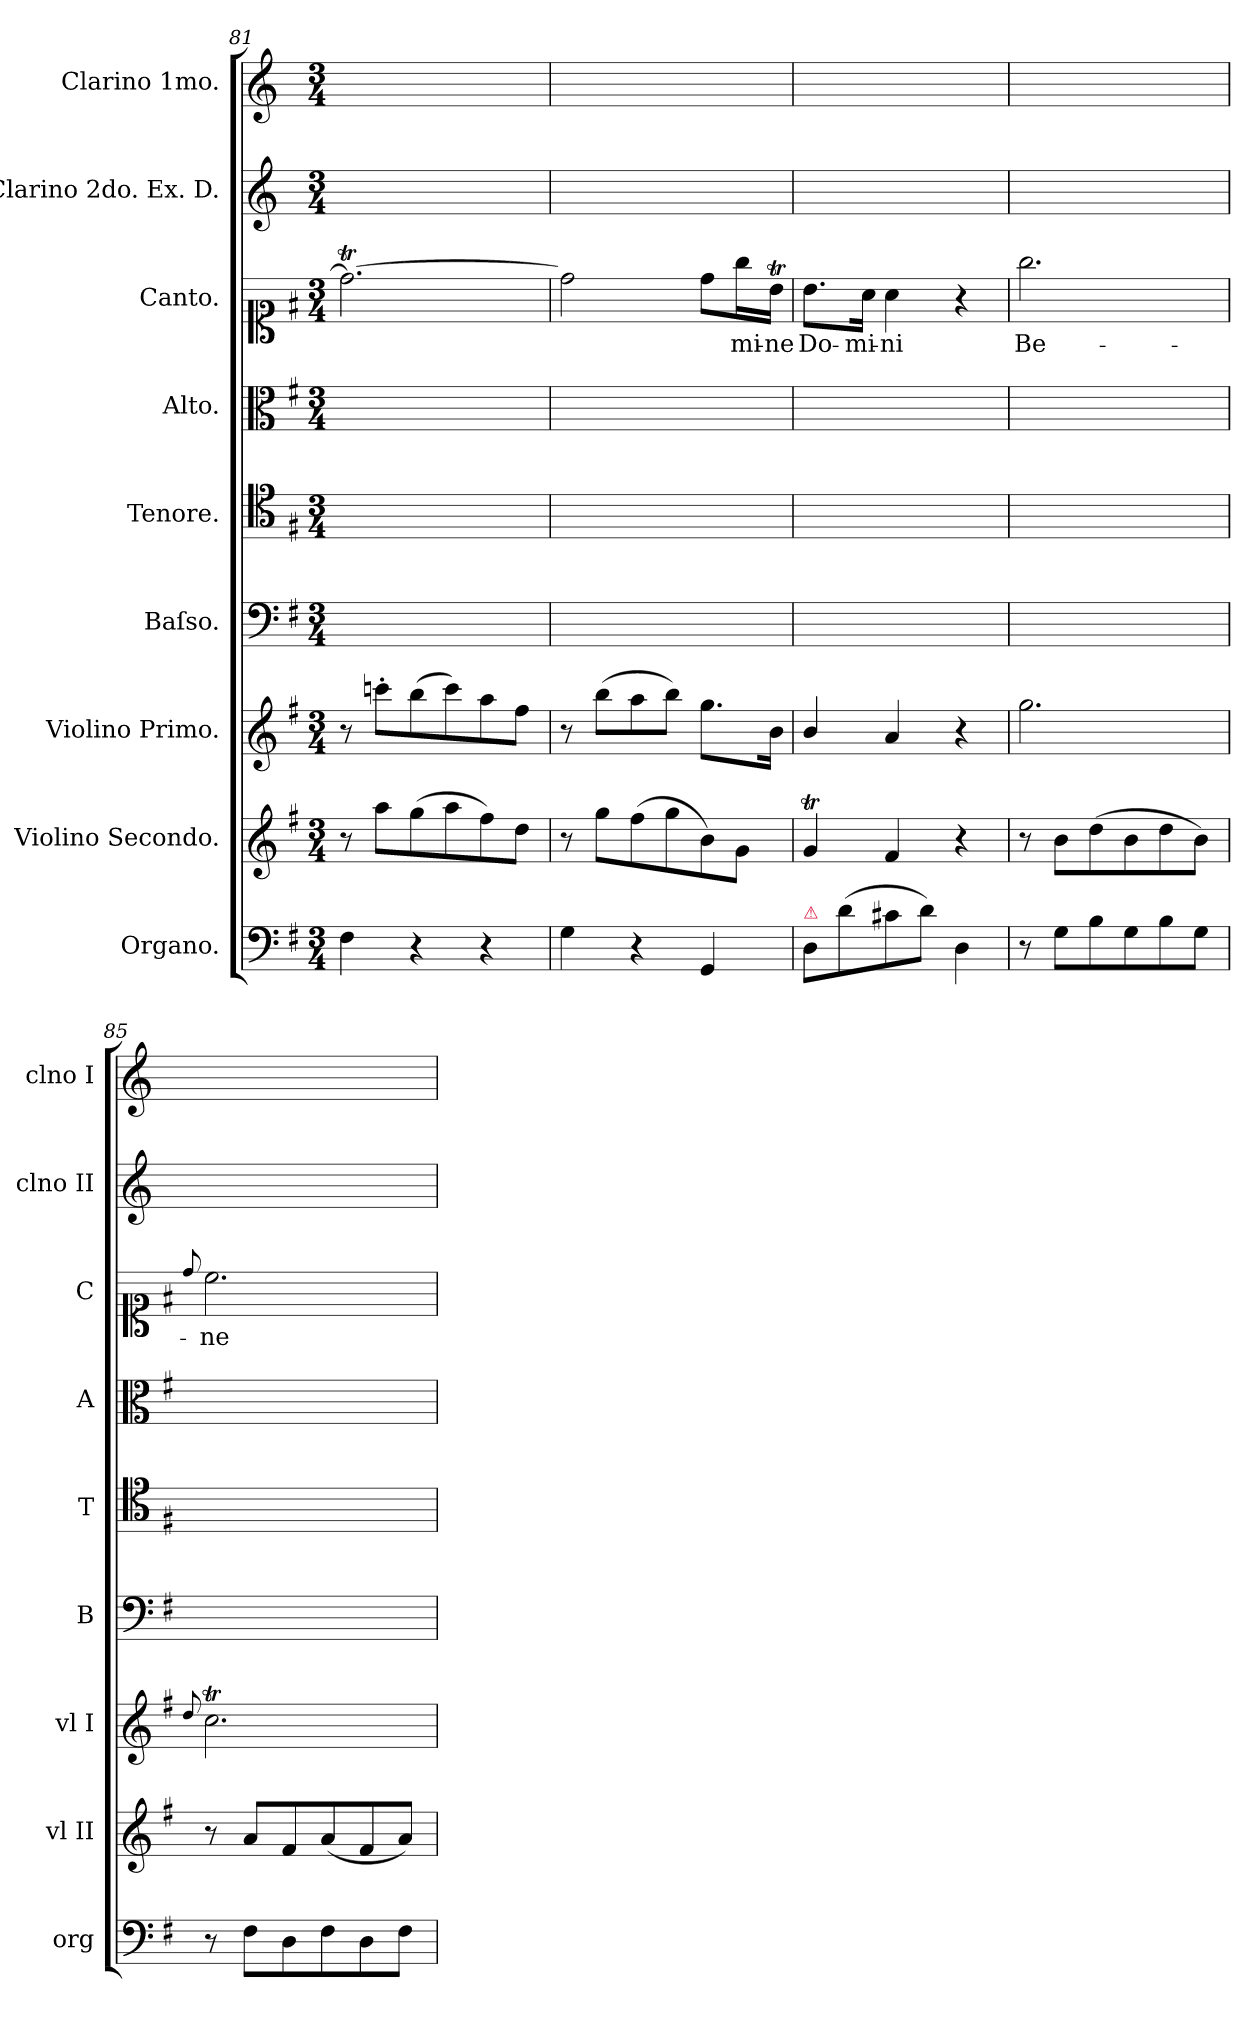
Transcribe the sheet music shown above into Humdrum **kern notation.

**kern	**kern	**kern	**kern	**kern	**kern	**kern	**text	**kern	**kern
*part9	*part8	*part7	*part6	*part5	*part4	*part3	*part3	*part2	*part1
*staff9	*staff8	*staff7	*staff6	*staff5	*staff4	*staff3	*staff3	*staff2	*staff1
*I"Organo.	*I"Violino Secondo.	*I"Violino Primo.	*I"Baſso.	*I"Tenore.	*I"Alto.	*I"Canto.	*	*I"Clarino 2do. Ex. D.	*I"Clarino 1mo.
*I'org	*I'vl II	*I'vl I	*I'B	*I'T	*I'A	*I'C	*	*I'clno II	*I'clno I
*clefF4	*clefG2	*clefG2	*clefF4	*clefC4	*clefC3	*clefC1	*	*clefG2	*clefG2
*	*	*	*	*	*	*	*	*ITrd-4c-7	*ITrd3c5
*k[f#]	*k[f#]	*k[f#]	*k[f#]	*k[f#]	*k[f#]	*k[f#]	*	*k[f#]	*k[f#]
*G:	*G:	*G:	*G:	*G:	*G:	*G:	*	*G:	*G:
*M3/4	*M3/4	*M3/4	*M3/4	*M3/4	*M3/4	*M3/4	*	*M3/4	*M3/4
=81	=81	=81	=81	=81	=81	=81	=81	=81	=81
4F#\	8r	8r	2.ryy	2.ryy	2.ryy	2.ddT\_	.	2.ryy	2.ryy
.	8aa\L	8cccn'\L	.	.	.	.	.	.	.
4r	(8gg\	(8bb\	.	.	.	.	.	.	.
.	8aa\	8ccc\)	.	.	.	.	.	.	.
4r	8ff#\)	8aa\	.	.	.	.	.	.	.
.	8dd\J	8ff#\J	.	.	.	.	.	.	.
=82	=82	=82	=82	=82	=82	=82	=82	=82	=82
4G\	8r	8r	2.ryy	2.ryy	2.ryy	2dd\]	.	2.ryy	2.ryy
.	8gg\L	(8bb\L	.	.	.	.	.	.	.
4r	(8ff#\	8aa\	.	.	.	.	.	.	.
.	8gg\	8bb\J)	.	.	.	.	.	.	.
4GG/	8b\)	8.gg\L	.	.	.	8dd\L	.	.	.
.	8g\J	.	.	.	.	16gg\L	-mi-	.	.
.	.	16b\Jk	.	.	.	16bt\JJ	-ne	.	.
=83	=83	=83	=83	=83	=83	=83	=83	=83	=83
!LO:TX:a:color=crimson:t=⚠	!	!	!	!	!	!	!	!	!
8D/L	4gT/	4b/	2.ryy	2.ryy	2.ryy	8.b\L	Do-	2.ryy	2.ryy
(>8d\	.	.	.	.	.	.	.	.	.
.	.	.	.	.	.	16a\Jk	-mi-	.	.
8c#X\	4f#/	4a/	.	.	.	4a\	-ni	.	.
8d\J)	.	.	.	.	.	.	.	.	.
4D\	4r	4r	.	.	.	4r	.	.	.
=84	=84	=84	=84	=84	=84	=84	=84	=84	=84
8r	8r	2.gg\	2.ryy	2.ryy	2.ryy	2.gg\	Be-	2.ryy	2.ryy
8G\L	8b\L	.	.	.	.	.	.	.	.
8B\	(8dd\	.	.	.	.	.	.	.	.
8G\	8b\	.	.	.	.	.	.	.	.
8B\	8dd\	.	.	.	.	.	.	.	.
8G\J	8b\J)	.	.	.	.	.	.	.	.
=85	=85	=85	=85	=85	=85	=85	=85	=85	=85
.	.	8qqdd/	.	.	.	8qqdd/	.	.	.
8r	8r	2.ccT\	2.ryy	2.ryy	2.ryy	2.cc\	-ne-	2.ryy	2.ryy
8F#\L	8a/L	.	.	.	.	.	.	.	.
8D\	8f#/	.	.	.	.	.	.	.	.
8F#\	(8a/	.	.	.	.	.	.	.	.
8D\	8f#/	.	.	.	.	.	.	.	.
8F#\J	8a/J)	.	.	.	.	.	.	.	.
=	=	=	=	=	=	=	=	=	=
*-	*-	*-	*-	*-	*-	*-	*-	*-	*-
